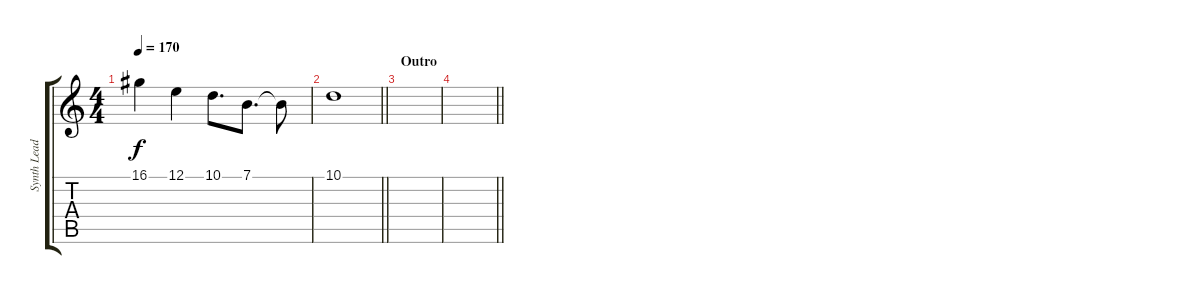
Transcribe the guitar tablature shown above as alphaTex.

\track ("Synth Lead" "Synth Lead") {instrument synthbrass1}
\staff {score tabs}
\tuning (E4 B3 G3 D3 A2 E2) {hide}
\ts (4 4)
\tempo 170
\clef g2
\ks aminor
16.1{t}.4{dy f} 12.1.4 10.1.8{d} 7.1.8{d} 7.1{t}.8 |
\barLineRight lightlight
10.1.1 |
\section ("" "Outro")
|
\barLineRight lightlight
